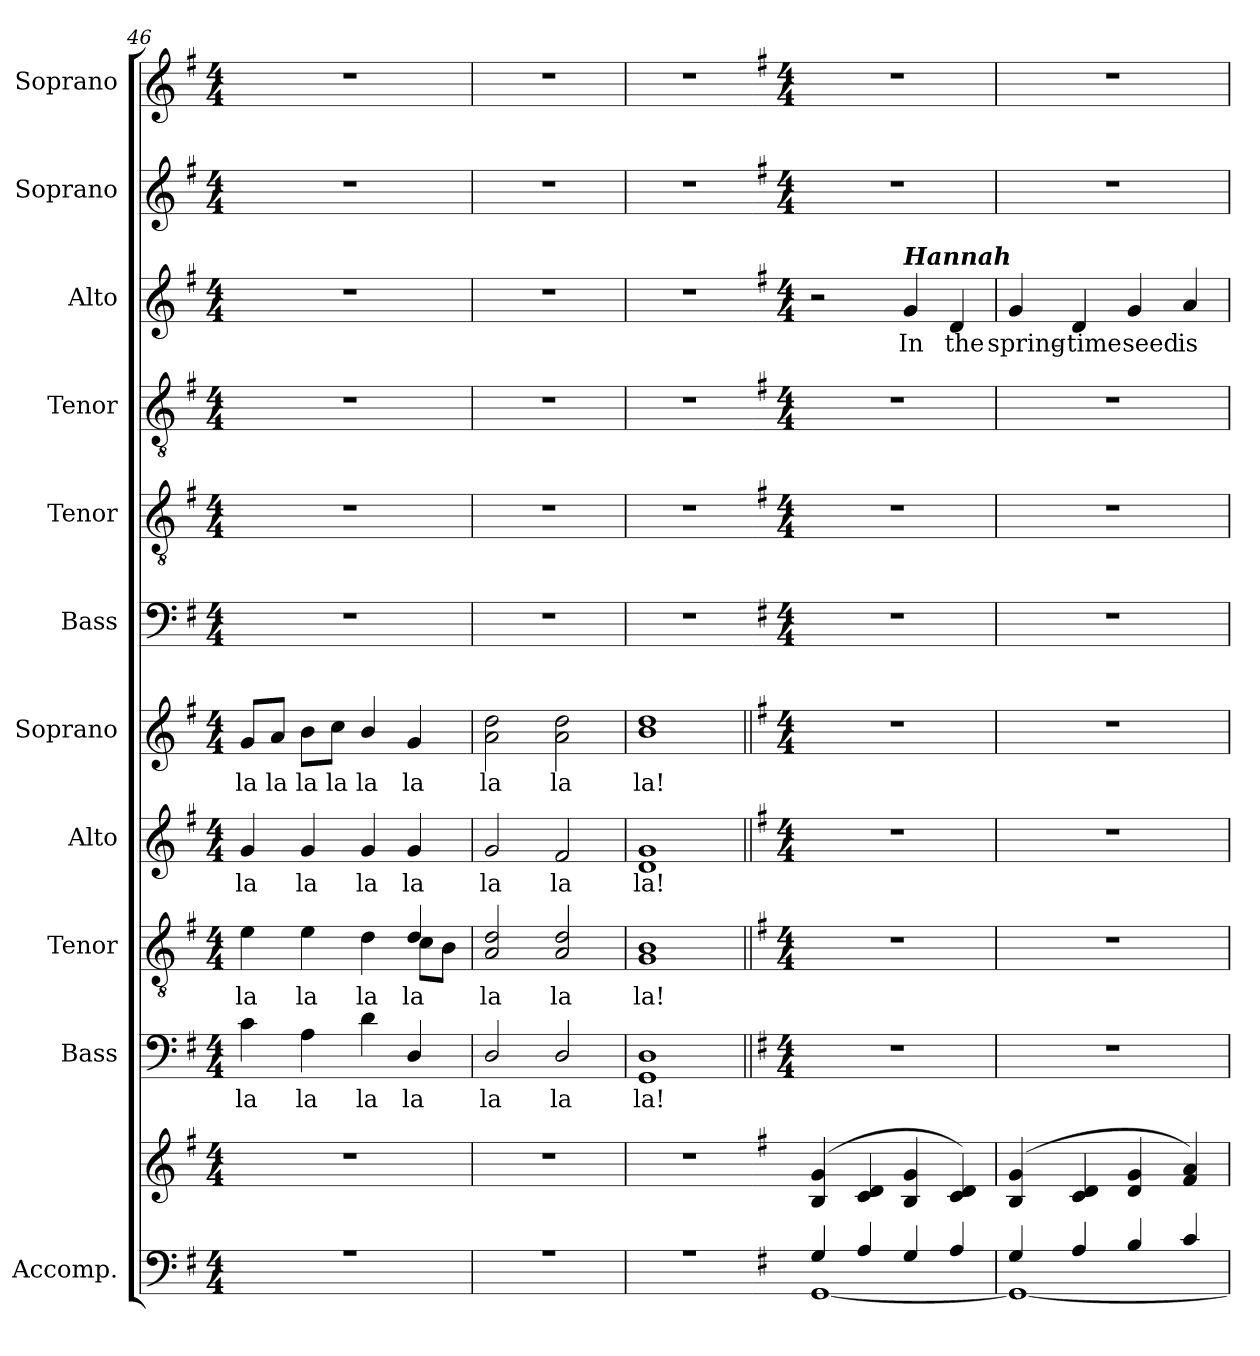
**kern	**kern	**kern	**text	**kern	**text	**kern	**text	**kern	**text	**kern	**kern	**kern	**kern	**text	**kern	**kern
*part11	*part11	*part10	*part10	*part9	*part9	*part8	*part8	*part7	*part7	*part6	*part5	*part4	*part3	*part3	*part2	*part1
*staff12	*staff11	*staff10	*staff10	*staff9	*staff9	*staff8	*staff8	*staff7	*staff7	*staff6	*staff5	*staff4	*staff3	*staff3	*staff2	*staff1
*I"Accomp.	*	*I"Bass	*	*I"Tenor	*	*I"Alto	*	*I"Soprano	*	*I"Bass	*I"Tenor	*I"Tenor	*I"Alto	*	*I"Soprano	*I"Soprano
*	*	*I'B	*	*I'T	*	*I'A	*	*I'S	*	*I'B	*I'T	*I'T	*I'A	*	*I'S	*I'S
*clefF4	*clefG2	*clefF4	*	*clefGv2	*	*clefG2	*	*clefG2	*	*clefF4	*clefGv2	*clefGv2	*clefG2	*	*clefG2	*clefG2
*k[f#]	*k[f#]	*k[f#]	*	*k[f#]	*	*k[f#]	*	*k[f#]	*	*k[f#]	*k[f#]	*k[f#]	*k[f#]	*	*k[f#]	*k[f#]
*G:	*G:	*G:	*	*G:	*	*G:	*	*G:	*	*G:	*G:	*G:	*G:	*	*G:	*G:
*M4/4	*M4/4	*M4/4	*	*M4/4	*	*M4/4	*	*M4/4	*	*M4/4	*M4/4	*M4/4	*M4/4	*	*M4/4	*M4/4
=46	=46	=46	=46	=46	=46	=46	=46	=46	=46	=46	=46	=46	=46	=46	=46	=46
*^	*	*	*	*	*	*	*	*	*	*	*	*	*	*	*	*
!	!	!	!	!LO:LY:b	!	!LO:LY:b	!	!LO:LY:b	!	!LO:LY:b	!	!	!	!	!	!	!
*	*	*	*	*	*^	*	*	*	*	*	*	*	*	*	*	*	*
1r	1ryy	1r	4c	la	4e	2ryy	la	4g	la	8g/L	la	1r	1r	1r	1r	.	1r	1r
!	!	!	!	!	!	!	!	!	!	!	!LO:LY:b	!	!	!	!	!	!	!
.	.	.	.	.	.	.	.	.	.	8a/J	la	.	.	.	.	.	.	.
!	!	!	!	!LO:LY:b	!	!	!LO:LY:b	!	!LO:LY:b	!	!LO:LY:b	!	!	!	!	!	!	!
.	.	.	4A	la	4e	.	la	4g	la	8b\L	la	.	.	.	.	.	.	.
!	!	!	!	!	!	!	!	!	!	!	!LO:LY:b	!	!	!	!	!	!	!
.	.	.	.	.	.	.	.	.	.	8cc\J	la	.	.	.	.	.	.	.
!	!	!	!	!LO:LY:b	!	!	!LO:LY:b	!	!LO:LY:b	!	!LO:LY:b	!	!	!	!	!	!	!
.	.	.	4d	la	4d	4ryy	la	4g	la	4b/	la	.	.	.	.	.	.	.
!	!	!	!	!LO:LY:b	!	!	!LO:LY:b	!	!LO:LY:b	!	!LO:LY:b	!	!	!	!	!	!	!
.	.	.	4D/	la	4d/	8c\L	la	4g	la	4g	la	.	.	.	.	.	.	.
.	.	.	.	.	.	8B\J	.	.	.	.	.	.	.	.	.	.	.	.
=47	=47	=47	=47	=47	=47	=47	=47	=47	=47	=47	=47	=47	=47	=47	=47	=47	=47	=47
!	!	!	!	!LO:LY:b	!	!	!LO:LY:b	!	!LO:LY:b	!	!LO:LY:b	!	!	!	!	!	!	!
1r	1ryy	1r	2D/	la	2A/ 2d/	1ryy	la	2g	la	2a 2dd	la	1r	1r	1r	1r	.	1r	1r
!	!	!	!	!LO:LY:b	!	!	!LO:LY:b	!	!LO:LY:b	!	!LO:LY:b	!	!	!	!	!	!	!
.	.	.	2D/	la	2A/ 2d/	.	la	2f#	la	2a 2dd	la	.	.	.	.	.	.	.
=48	=48	=48	=48	=48	=48	=48	=48	=48	=48	=48	=48	=48	=48	=48	=48	=48	=48	=48
!	!	!	!	!LO:LY:b	!	!	!LO:LY:b	!	!LO:LY:b	!	!LO:LY:b	!	!	!	!	!	!	!
1r	1ryy	1r	1GG 1D	la!	1G 1B	1ryy	la!	1d 1g	la!	1b 1dd	la!	1r	1r	1r	1r	.	1r	1r
*	*	*	*	*	*v	*v	*	*	*	*	*	*	*	*	*	*	*	*
!!LO:LB:g=z
=49||	=49||	=49||	=49||	=49	=49||	=49	=49||	=49	=49||	=49	=49	=49	=49	=49	=49	=49	=49
*	*	*	*	*	*	*	*	*	*	*	*	*	*	*k[f#]	*	*	*
*	*	*	*	*	*	*	*	*	*	*	*	*	*	*G:	*	*	*
*	*	*	*M4/4	*	*M4/4	*	*M4/4	*	*M4/4	*	*M4/4	*M4/4	*M4/4	*M4/4	*	*M4/4	*M4/4
*	*	*^	*	*	*	*	*	*	*	*	*	*	*	*	*	*	*
4G/	[1GG\	(<4B 4g	1ryy	1r	.	1r	.	1r	.	1r	.	1r	1r	1r	2r	.	1r	1r
4A/	.	4c 4d	.	.	.	.	.	.	.	.	.	.	.	.	.	.	.	.
!	!	!	!	!	!	!	!	!	!	!	!	!	!	!	!LO:TX:a:Bi:t=Hannah	!	!	!
!	!	!	!	!	!	!	!	!	!	!	!	!	!	!	!	!LO:LY:b	!	!
4G/	.	4B 4g	.	.	.	.	.	.	.	.	.	.	.	.	4g	In	.	.
!	!	!	!	!	!	!	!	!	!	!	!	!	!	!	!	!LO:LY:b	!	!
4A/	.	4c 4d)	.	.	.	.	.	.	.	.	.	.	.	.	4d	the	.	.
=50	=50	=50	=50	=50	=50	=50	=50	=50	=50	=50	=50	=50	=50	=50	=50	=50	=50	=50
!	!	!	!	!	!	!	!	!	!	!	!	!	!	!	!	!LO:LY:b	!	!
4G/	1GG\_	(<4B 4g	1ryy	1r	.	1r	.	1r	.	1r	.	1r	1r	1r	4g	spring-	1r	1r
!	!	!	!	!	!	!	!	!	!	!	!	!	!	!	!	!LO:LY:b	!	!
4A/	.	4c 4d	.	.	.	.	.	.	.	.	.	.	.	.	4d	-time	.	.
!	!	!	!	!	!	!	!	!	!	!	!	!	!	!	!	!LO:LY:b	!	!
4B/	.	4d 4g	.	.	.	.	.	.	.	.	.	.	.	.	4g	seed	.	.
!	!	!	!	!	!	!	!	!	!	!	!	!	!	!	!	!LO:LY:b	!	!
4c/	.	4f# 4a)	.	.	.	.	.	.	.	.	.	.	.	.	4a	is	.	.
*v	*v	*	*	*	*	*	*	*	*	*	*	*	*	*	*	*	*	*
*	*v	*v	*	*	*	*	*	*	*	*	*	*	*	*	*	*	*
=	=	=	=	=	=	=	=	=	=	=	=	=	=	=	=	=
*-	*-	*-	*-	*-	*-	*-	*-	*-	*-	*-	*-	*-	*-	*-	*-	*-
